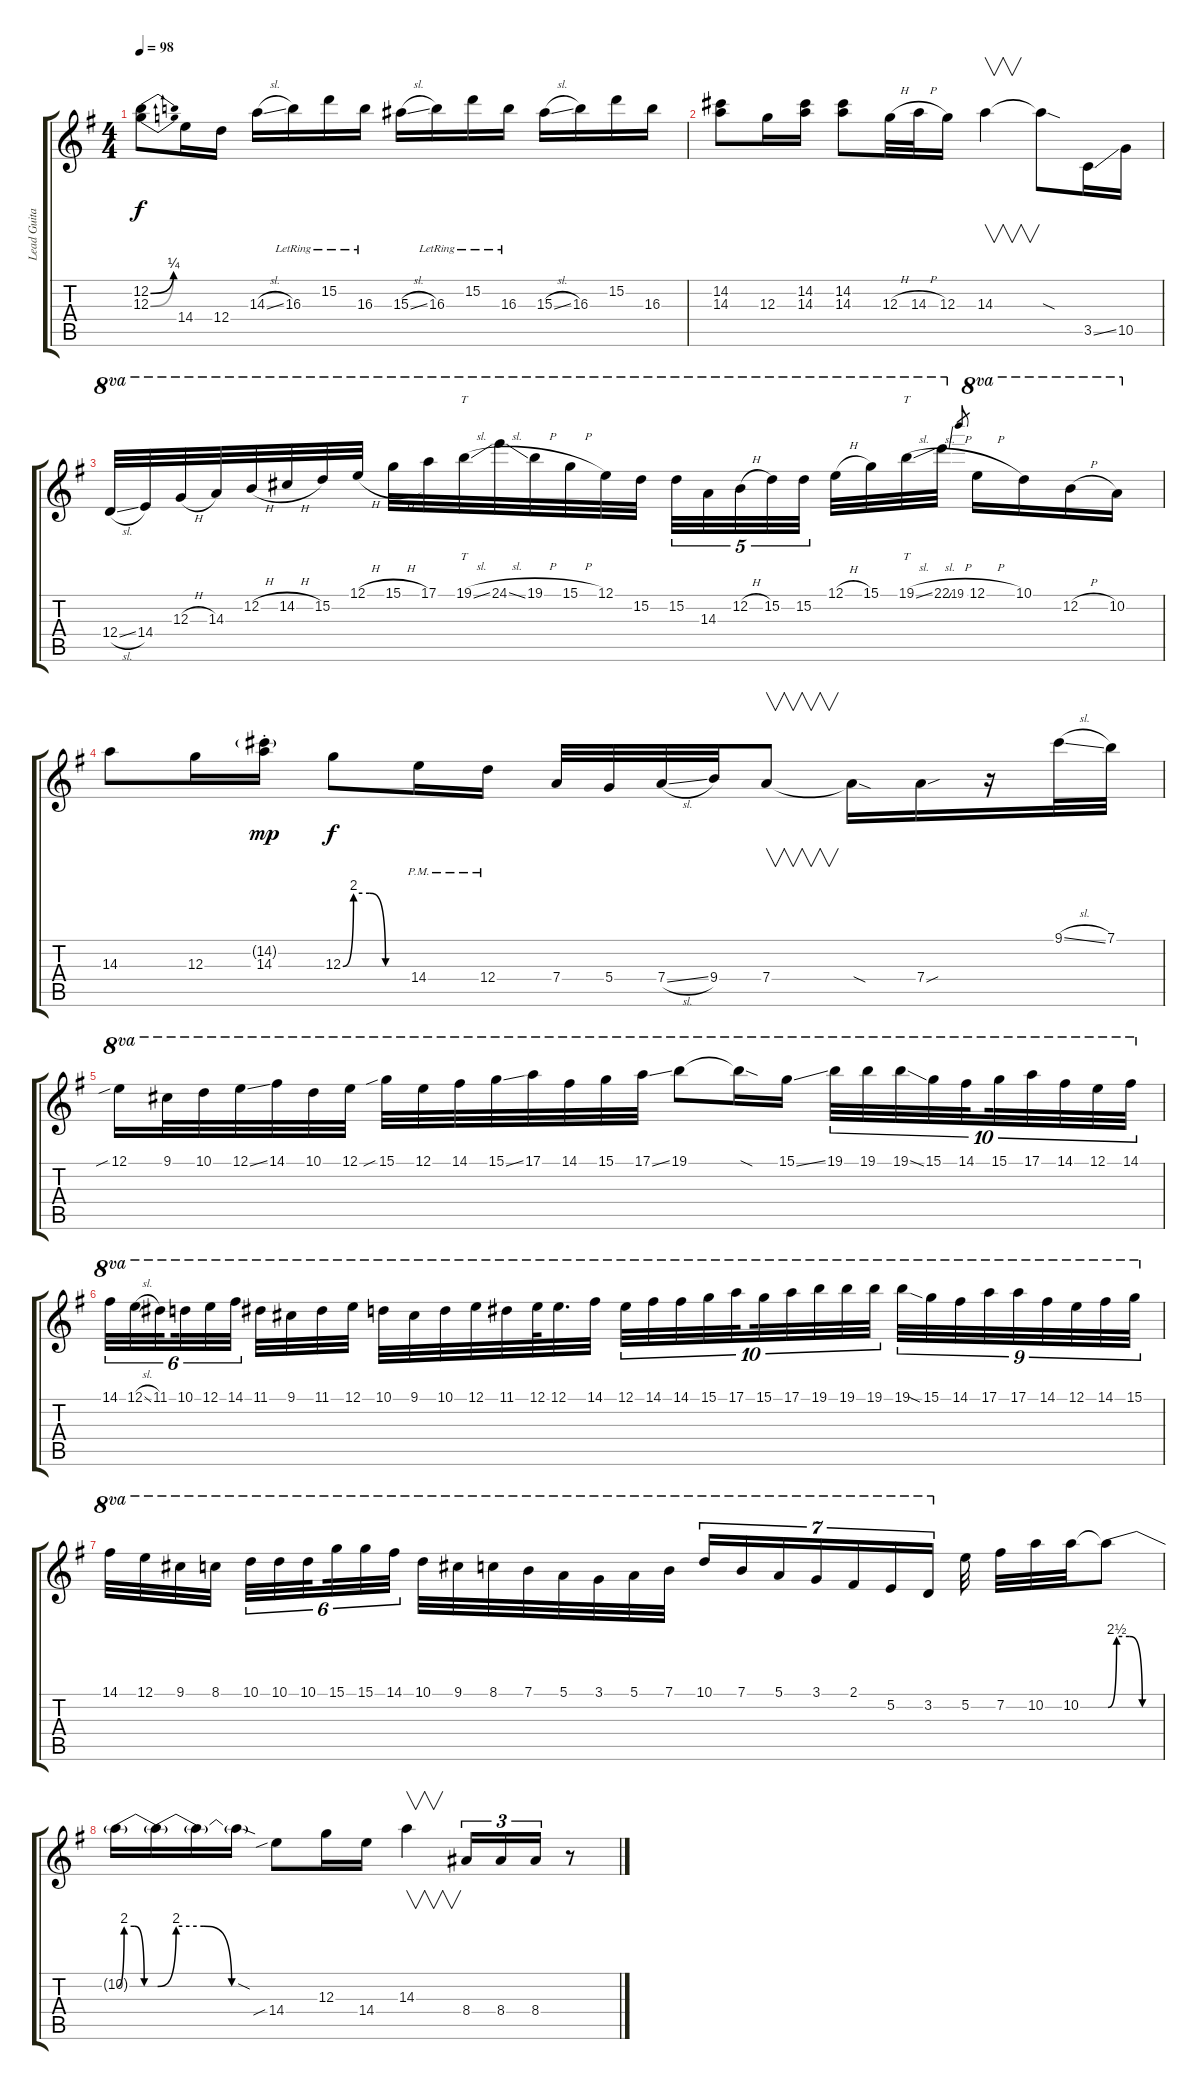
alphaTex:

\track ("Lead Guitar" "Lead Guita") {instrument distortionguitar}
\staff {score tabs}
\tuning (E4 B3 G3 D3 A2 E2) {hide}
\ts (4 4)
\tempo 98
\clef g2
\ks g
(12.2{be (bend 0 0 60 1)} 12.3{be (bend 0 0 60 1)}).8{dy f} 14.4.16 12.4.16 14.3{sl}.16 16.3{lr}.16 15.2{lr}.16 16.3{lr}.16 15.3{sl}.16 16.3{lr}.16 15.2{lr}.16 16.3{lr}.16 15.3{sl}.16 16.3.16 15.2.16 16.3.16 |
(14.2 14.3).8 12.3.16 (14.2 14.3).16 (14.2 14.3).8 12.3{h}.32 14.3{h}.32 12.3.16 14.3.4{v} 14.3{sod t}.8 3.5{ss}.16 10.5.16 |
12.4{sl}.32{ot 8va} 14.4.32{ot 8va} 12.3{h}.32{ot 8va} 14.3.32{ot 8va} 12.2{h}.32{ot 8va} 14.2{h}.32{ot 8va} 15.2.32{ot 8va} 12.1{h}.32{ot 8va} 15.1{h}.32{ot 8va} 17.1.32{ot 8va} 19.1{sl}.32{tt ot 8va} 24.1{sl}.32{ot 8va} 19.1{h}.32{ot 8va} 15.1{h}.32{ot 8va} 12.1.32{ot 8va} 15.2.32{ot 8va} 15.2.32{tu (5 4) ot 8va} 14.3.32{tu (5 4) ot 8va} 12.2{h}.32{tu (5 4) ot 8va} 15.2.32{tu (5 4) ot 8va} 15.2.32{tu (5 4) ot 8va beam splitsecondary} 12.1{h}.32{ot 8va} 15.1.32{ot 8va} 19.1{sl}.32{tt ot 8va} 22.1{sl}.32{ot 8va} 19.1{h}.8{gr} 12.1{h}.16{ot 8va} 10.1.16{ot 8va} 12.2{h}.16{ot 8va} 10.2.16{ot 8va} |
14.3.8 12.3.16 (14.2{g st} 14.3{st}).16{dy mp} 12.3{be (custom 0 0 10 8 25 8 40 0 60 0)}.8{dy f} 14.4{pm}.16 12.4{pm}.16 7.4.32 5.4.32 7.4{sl}.32 9.4.32 7.4.8{v} 7.4{sod t}.16 7.4{sou}.16 r.16 9.1{sl}.32 7.1.32 |
12.1{sib}.16{ot 8va} 9.1.32{ot 8va} 10.1.32{ot 8va} 12.1{ss}.32{ot 8va} 14.1.32{ot 8va} 10.1.32{ot 8va} 12.1.32{ot 8va} 15.1{sib}.32{ot 8va} 12.1.32{ot 8va} 14.1.32{ot 8va} 15.1{ss}.32{ot 8va} 17.1.32{ot 8va} 14.1.32{ot 8va} 15.1.32{ot 8va} 17.1{ss}.32{ot 8va} 19.1.8{ot 8va} 19.1{sod t}.16{ot 8va} 15.1{ss}.16{ot 8va} 19.1.32{tu (10 8) ot 8va} 19.1.32{tu (10 8) ot 8va} 19.1{ss}.32{tu (10 8) ot 8va} 15.1.32{tu (10 8) ot 8va} 14.1.32{tu (10 8) ot 8va beam splitsecondary} 15.1.32{tu (10 8) ot 8va} 17.1.32{tu (10 8) ot 8va} 14.1.32{tu (10 8) ot 8va} 12.1.32{tu (10 8) ot 8va} 14.1.32{tu (10 8) ot 8va} |
14.1.32{tu (6 4) ot 8va} 12.1{sl}.32{tu (6 4) ot 8va} 11.1.32{tu (6 4) ot 8va beam splitsecondary} 10.1.32{tu (6 4) ot 8va} 12.1.32{tu (6 4) ot 8va} 14.1.32{tu (6 4) ot 8va beam splitsecondary} 11.1.32{ot 8va} 9.1.32{ot 8va} 11.1.32{ot 8va} 12.1.32{ot 8va} 10.1.32{ot 8va} 9.1.32{ot 8va} 10.1.32{ot 8va} 12.1.32{ot 8va} 11.1.32{ot 8va} 12.1.64{ot 8va} 12.1.32{d ot 8va} 14.1.32{ot 8va} 12.1.32{tu (10 8) ot 8va} 14.1.32{tu (10 8) ot 8va} 14.1.32{tu (10 8) ot 8va} 15.1.32{tu (10 8) ot 8va} 17.1.32{tu (10 8) ot 8va beam splitsecondary} 15.1.32{tu (10 8) ot 8va} 17.1.32{tu (10 8) ot 8va} 19.1.32{tu (10 8) ot 8va} 19.1.32{tu (10 8) ot 8va} 19.1.32{tu (10 8) ot 8va} 19.1.32{tu (9 8) ot 8va} 15.1{sia}.32{tu (9 8) ot 8va} 14.1.32{tu (9 8) ot 8va} 17.1.32{tu (9 8) ot 8va} 17.1.32{tu (9 8) ot 8va} 14.1.32{tu (9 8) ot 8va} 12.1.32{tu (9 8) ot 8va} 14.1.32{tu (9 8) ot 8va} 15.1.32{tu (9 8) ot 8va} |
14.1.32{ot 8va} 12.1.32{ot 8va} 9.1.32{ot 8va} 8.1.32{ot 8va beam splitsecondary} 10.1.32{tu (6 4) ot 8va} 10.1.32{tu (6 4) ot 8va} 10.1.32{tu (6 4) ot 8va beam splitsecondary} 15.1.32{tu (6 4) ot 8va} 15.1.32{tu (6 4) ot 8va} 14.1.32{tu (6 4) ot 8va} 10.1.32{ot 8va} 9.1.32{ot 8va} 8.1.32{ot 8va} 7.1.32{ot 8va} 5.1.32{ot 8va} 3.1.32{ot 8va} 5.1.32{ot 8va} 7.1.32{ot 8va} 10.1.16{tu (7 4) ot 8va} 7.1.16{tu (7 4) ot 8va} 5.1.16{tu (7 4) ot 8va} 3.1.16{tu (7 4) ot 8va} 2.1.16{tu (7 4) ot 8va} 5.2.16{tu (7 4) ot 8va} 3.2.16{tu (7 4) ot 8va} 5.2.32 7.2.32 10.2.32 10.2.32 10.2{be (custom 0 0 10 10 25 10 40 0 60 0) t}.8 |
10.2{be (custom 0 0 10 8 25 8 40 0 60 0) t}.16 10.2{be (custom 0 0 10 8 25 8 40 0 60 0) t}.16 10.2{t}.16 10.2{sod t}.16 14.4{sib}.8 12.3.16 14.4.16 14.3.4{v} 8.4.16{tu (3 2)} 8.4.16{tu (3 2)} 8.4.16{tu (3 2)} r.8
